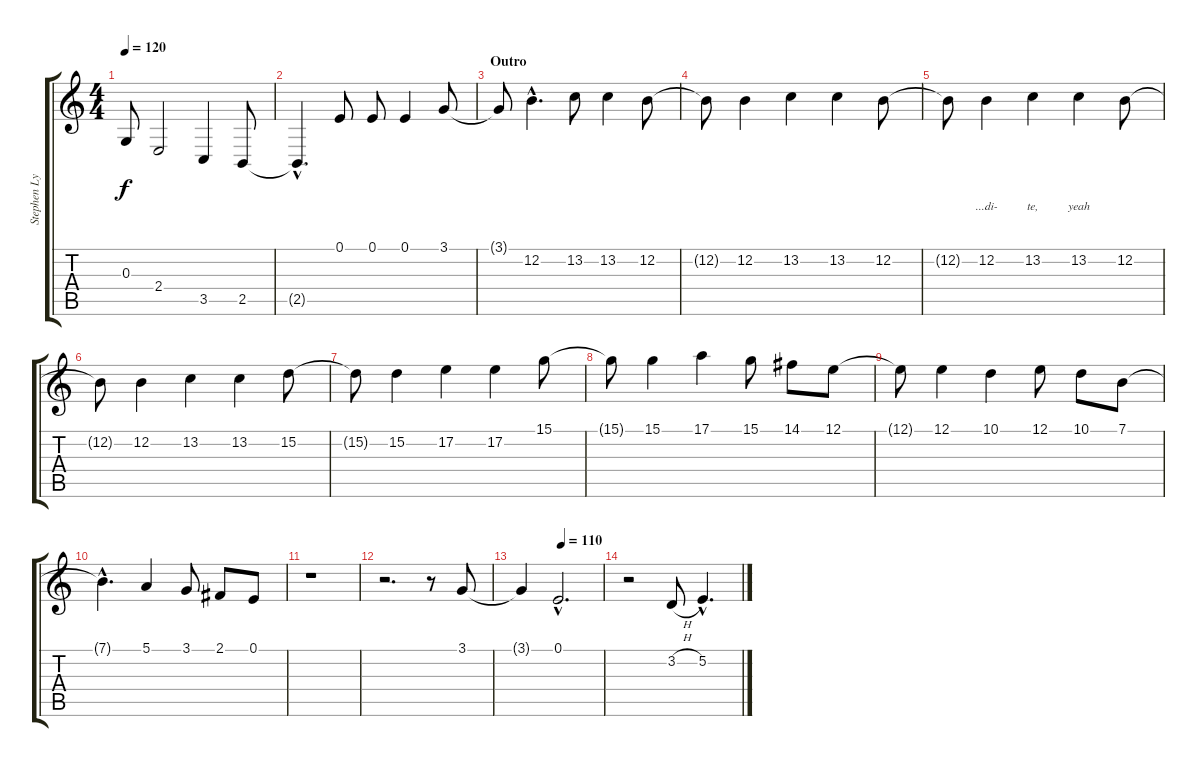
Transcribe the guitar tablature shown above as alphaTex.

\track ("Stephen Lynch - Voice" "Stephen Ly") {instrument lead1square}
\staff {score tabs}
\tuning (E4 B3 G3 D3 A2 E2) {hide}
\ts (4 4)
\tempo 120
\clef g2
\ks c
0.3{t}.8{lyrics (0 "") lyrics (1 "") lyrics (2 "") lyrics (3 "") lyrics (4 "") dy f} 2.4.2{lyrics (0 "") lyrics (1 "") lyrics (2 "") lyrics (3 "") lyrics (4 "")} 3.5.4{lyrics (0 "") lyrics (1 "") lyrics (2 "") lyrics (3 "") lyrics (4 "")} 2.5.8{lyrics (0 "") lyrics (1 "") lyrics (2 "") lyrics (3 "") lyrics (4 "")} |
2.5{hac t}.4{d lyrics (0 "") lyrics (1 "") lyrics (2 "") lyrics (3 "") lyrics (4 "")} 0.1.8{lyrics (0 "") lyrics (1 "") lyrics (2 "") lyrics (3 "") lyrics (4 "")} 0.1.8{lyrics (0 "") lyrics (1 "") lyrics (2 "") lyrics (3 "") lyrics (4 "")} 0.1.4{lyrics (0 "") lyrics (1 "") lyrics (2 "") lyrics (3 "") lyrics (4 "")} 3.1.8{lyrics (0 "") lyrics (1 "") lyrics (2 "") lyrics (3 "") lyrics (4 "")} |
\section ("" "Outro")
3.1{t}.8{lyrics (0 "") lyrics (1 "") lyrics (2 "") lyrics (3 "") lyrics (4 "")} 12.2{hac}.4{d lyrics (0 "") lyrics (1 "") lyrics (2 "") lyrics (3 "") lyrics (4 "")} 13.2.8{lyrics (0 "") lyrics (1 "") lyrics (2 "") lyrics (3 "") lyrics (4 "")} 13.2.4{lyrics (0 "") lyrics (1 "") lyrics (2 "") lyrics (3 "") lyrics (4 "")} 12.2.8{lyrics (0 "") lyrics (1 "") lyrics (2 "") lyrics (3 "") lyrics (4 "")} |
12.2{t}.8{lyrics (0 "") lyrics (1 "") lyrics (2 "") lyrics (3 "") lyrics (4 "")} 12.2.4{lyrics (0 "") lyrics (1 "") lyrics (2 "") lyrics (3 "") lyrics (4 "")} 13.2.4{lyrics (0 "") lyrics (1 "") lyrics (2 "") lyrics (3 "") lyrics (4 "")} 13.2.4{lyrics (0 "") lyrics (1 "") lyrics (2 "") lyrics (3 "") lyrics (4 "")} 12.2.8{lyrics (0 "") lyrics (1 "") lyrics (2 "") lyrics (3 "") lyrics (4 "")} |
12.2{t}.8{lyrics (0 "") lyrics (1 "") lyrics (2 "") lyrics (3 "") lyrics (4 "")} 12.2.4{lyrics (0 "...di-") lyrics (1 "") lyrics (2 "") lyrics (3 "") lyrics (4 "")} 13.2.4{lyrics (0 "te,") lyrics (1 "") lyrics (2 "") lyrics (3 "") lyrics (4 "")} 13.2.4{lyrics (0 "yeah") lyrics (1 "") lyrics (2 "") lyrics (3 "") lyrics (4 "")} 12.2.8 |
12.2{t}.8 12.2.4 13.2.4 13.2.4 15.2.8 |
15.2{t}.8 15.2.4 17.2.4 17.2.4 15.1.8 |
15.1{t}.8 15.1.4 17.1.4 15.1.8 14.1.8 12.1.8 |
12.1{t}.8 12.1.4 10.1.4 12.1.8 10.1.8 7.1.8 |
7.1{hac t}.4{d} 5.1.4 3.1.8 2.1.8 0.1.8 |
r.1 |
r.2{d} r.8 3.1.8 |
\tempo (110 0.5)
3.1{t}.4 0.1{hac}.2{d} |
r.2 3.2{h}.8 5.2{hac}.4{d}
